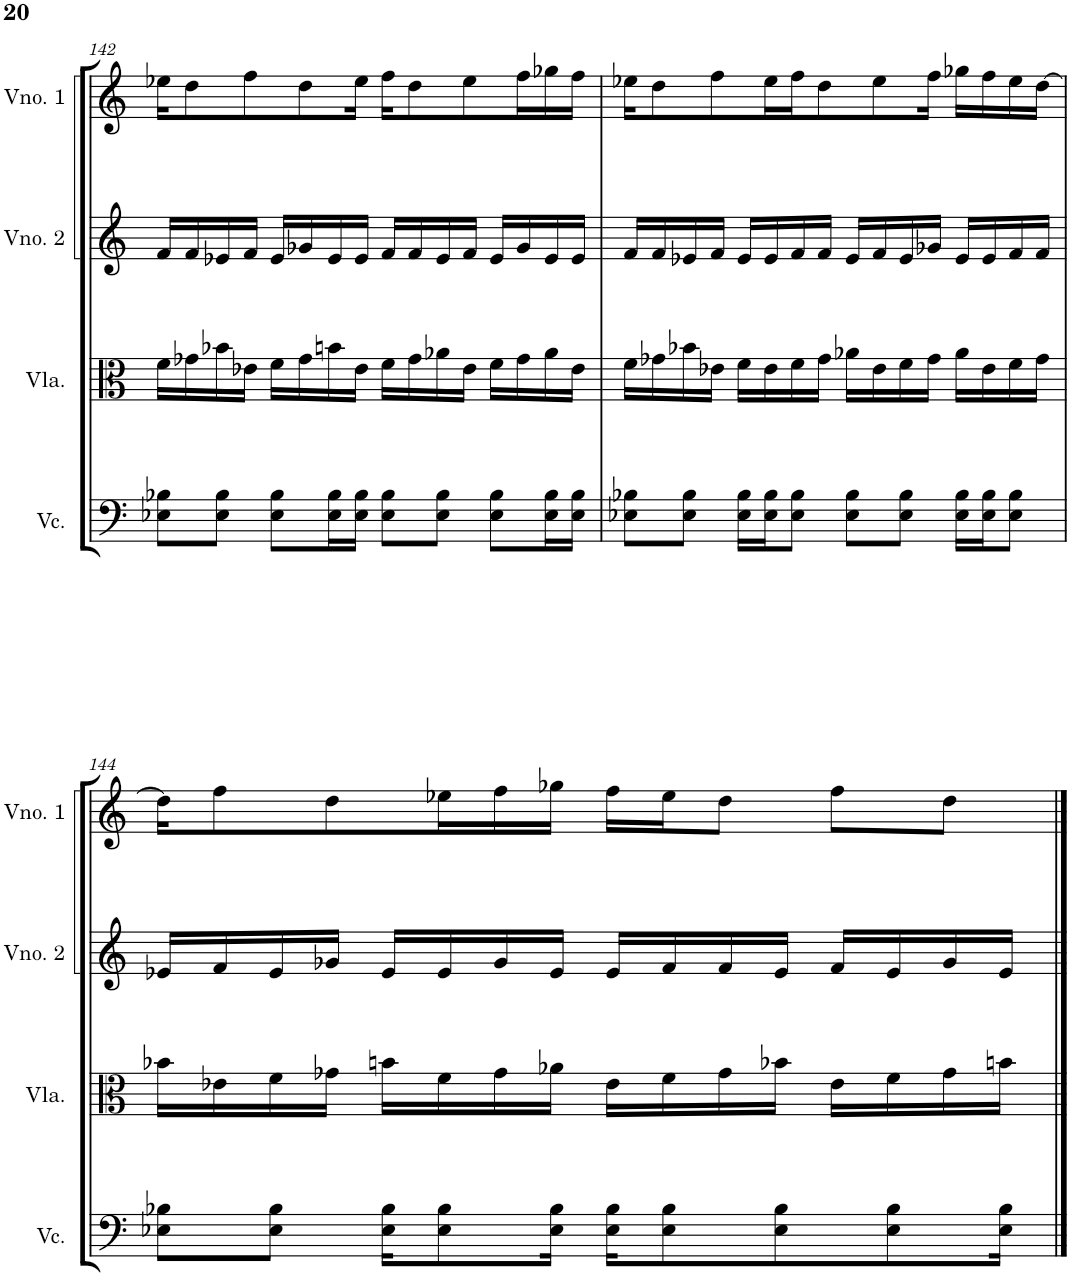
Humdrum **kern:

**kern	**kern	**kern	**kern
*part4	*part3	*part2	*part1
*staff4	*staff3	*staff2	*staff1
*I"Violoncelo	*I"Viola	*I"Violino 2	*I"Violino 1
*I'Vc.	*I'Vla.	*I'Vno. 2	*I'Vno. 1
!!LO:PB:g=z
*clefF4	*clefC3	*clefG2	*clefG2
*k[]	*k[]	*k[]	*k[]
*M4/4	*M4/4	*M4/4	*M4/4
=142	=142	=142	=142
8E-X\ 8B-X\L	16f\LL	16f/LL	16ee-X\KL
.	16g-X\	16f/	8dd\
8E-\ 8B-\J	16b-X\	16e-X/	.
.	16e-X\JJ	16f/JJ	8ff\
8E-\ 8B-\L	16f\LL	16e-/LL	.
.	16g-\	16g-X/	8dd\
16E-\ 16B-\L	16bn\	16e-/	.
16E-\ 16B-\JJ	16e-\JJ	16e-/JJ	16ee-\Jk
8E-\ 8B-\L	16f\LL	16f/LL	16ff\KL
.	16g-\	16f/	8dd\
8E-\ 8B-\J	16a-X\	16e-/	.
.	16e-\JJ	16f/JJ	8ee-\
8E-\ 8B-\L	16f\LL	16e-/LL	.
.	16g-\	16g-/	16ff\L
16E-\ 16B-\L	16a-\	16e-/	16gg-X\
16E-\ 16B-\JJ	16e-\JJ	16e-/JJ	16ff\JJ
=143	=143	=143	=143
8E-X\ 8B-X\L	16f\LL	16f/LL	16ee-X\KL
.	16g-X\	16f/	8dd\
8E-\ 8B-\J	16b-X\	16e-X/	.
.	16e-X\JJ	16f/JJ	8ff\
16E-\ 16B-\LL	16f\LL	16e-/LL	.
16E-\ 16B-\J	16e-\	16e-/	16ee-\L
8E-\ 8B-\J	16f\	16f/	16ff\J
.	16g-\JJ	16f/JJ	8dd\
8E-\ 8B-\L	16a-X\LL	16e-/LL	.
.	16e-\	16f/	8ee-\
8E-\ 8B-\J	16f\	16e-/	.
.	16g-\JJ	16g-X/JJ	16ff\Jk
16E-\ 16B-\LL	16a-\LL	16e-/LL	16gg-X\LL
16E-\ 16B-\J	16e-\	16e-/	16ff\
8E-\ 8B-\J	16f\	16f/	16ee-\
.	16g-\JJ	16f/JJ	[16dd\JJ
!!LO:LB:g=z
=144	=144	=144	=144
8E-X\ 8B-X\L	16b-X\LL	16e-X/LL	16dd\KL]
.	16e-X\	16f/	8ff\
8E-\ 8B-\J	16f\	16e-/	.
.	16g-X\JJ	16g-X/JJ	8dd\
16E-\ 16B-\KL	16bn\LL	16e-/LL	.
8E-\ 8B-\	16f\	16e-/	16ee-X\L
.	16g-\	16g-/	16ff\
16E-\ 16B-\Jk	16a-X\JJ	16e-/JJ	16gg-X\JJ
16E-\ 16B-\KL	16e-\LL	16e-/LL	16ff\LL
8E-\ 8B-\	16f\	16f/	16ee-\J
.	16g-\	16f/	8dd\J
8E-\ 8B-\	16b-X\JJ	16e-/JJ	.
.	16e-\LL	16f/LL	8ff\L
8E-\ 8B-\	16f\	16e-/	.
.	16g-\	16g-/	8dd\J
16E-\ 16B-\Jk	16bn\JJ	16e-/JJ	.
==	==	==	==
*-	*-	*-	*-
